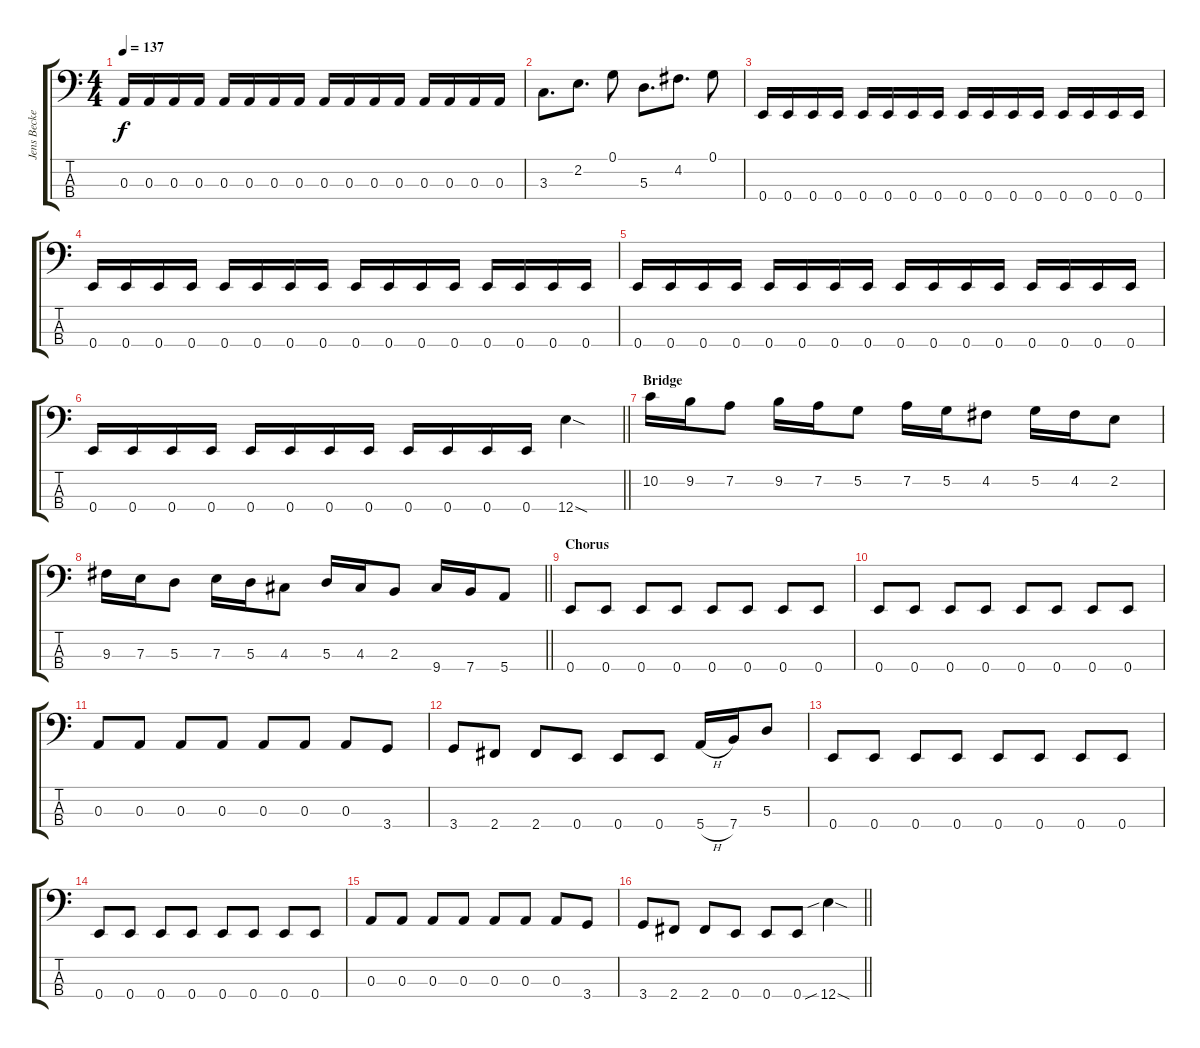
\track ("Jens Becker" "Jens Becke") {instrument electricbasspick}
\staff {score tabs}
\tuning (G2 D2 A1 E1) {hide}
\ts (4 4)
\tempo 137
\clef f4
\ks c
0.3.16{dy f} 0.3.16 0.3.16 0.3.16 0.3.16 0.3.16 0.3.16 0.3.16 0.3.16 0.3.16 0.3.16 0.3.16 0.3.16 0.3.16 0.3.16 0.3.16 |
3.3.8{d} 2.2.8{d} 0.1.8 5.3.8{d} 4.2.8{d} 0.1.8 |
0.4.16 0.4.16 0.4.16 0.4.16 0.4.16 0.4.16 0.4.16 0.4.16 0.4.16 0.4.16 0.4.16 0.4.16 0.4.16 0.4.16 0.4.16 0.4.16 |
0.4.16 0.4.16 0.4.16 0.4.16 0.4.16 0.4.16 0.4.16 0.4.16 0.4.16 0.4.16 0.4.16 0.4.16 0.4.16 0.4.16 0.4.16 0.4.16 |
0.4.16 0.4.16 0.4.16 0.4.16 0.4.16 0.4.16 0.4.16 0.4.16 0.4.16 0.4.16 0.4.16 0.4.16 0.4.16 0.4.16 0.4.16 0.4.16 |
\barLineRight lightlight
0.4.16 0.4.16 0.4.16 0.4.16 0.4.16 0.4.16 0.4.16 0.4.16 0.4.16 0.4.16 0.4.16 0.4.16 12.4{sod}.4 |
\section ("" "Bridge")
10.2.16 9.2.16 7.2.8 9.2.16 7.2.16 5.2.8 7.2.16 5.2.16 4.2.8 5.2.16 4.2.16 2.2.8 |
\barLineRight lightlight
9.3.16 7.3.16 5.3.8 7.3.16 5.3.16 4.3.8 5.3.16 4.3.16 2.3.8 9.4.16 7.4.16 5.4.8 |
\section ("" "Chorus")
0.4.8 0.4.8 0.4.8 0.4.8 0.4.8 0.4.8 0.4.8 0.4.8 |
0.4.8 0.4.8 0.4.8 0.4.8 0.4.8 0.4.8 0.4.8 0.4.8 |
0.3.8 0.3.8 0.3.8 0.3.8 0.3.8 0.3.8 0.3.8 3.4.8 |
3.4.8 2.4.8 2.4.8 0.4.8 0.4.8 0.4.8 5.4{h}.16 7.4.16 5.3.8 |
0.4.8 0.4.8 0.4.8 0.4.8 0.4.8 0.4.8 0.4.8 0.4.8 |
0.4.8 0.4.8 0.4.8 0.4.8 0.4.8 0.4.8 0.4.8 0.4.8 |
0.3.8 0.3.8 0.3.8 0.3.8 0.3.8 0.3.8 0.3.8 3.4.8 |
\barLineRight lightlight
3.4.8 2.4.8 2.4.8 0.4.8 0.4.8 0.4.8 12.4{sib sod}.4
